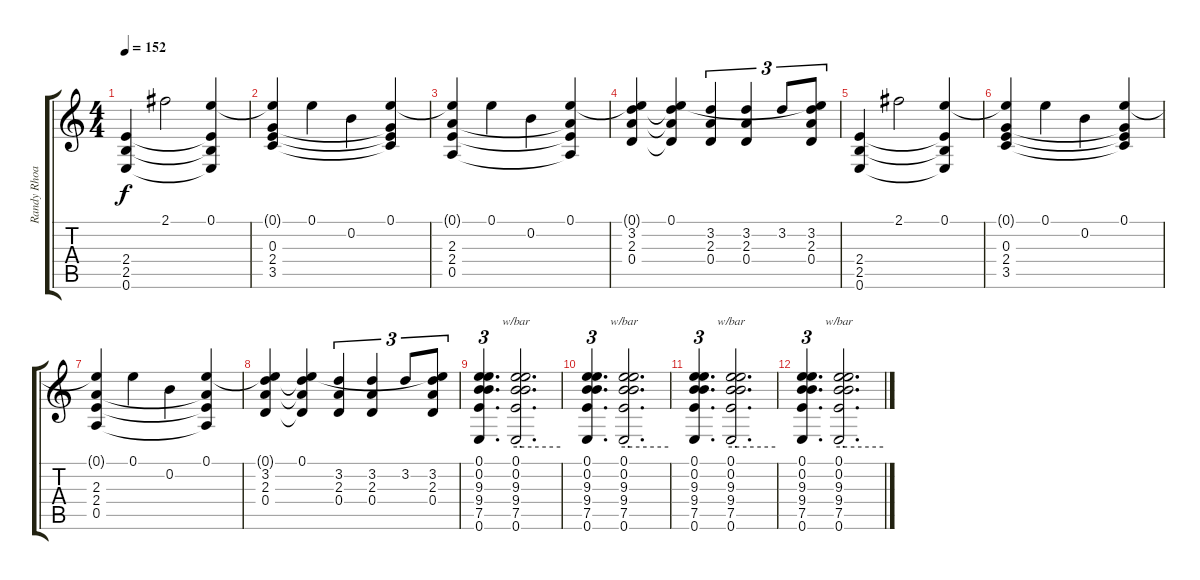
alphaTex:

\track ("Randy Rhoads" "Randy Rhoa") {instrument acousticguitarnylon}
\staff {score tabs}
\tuning (E4 B3 G3 D3 A2 E2) {hide}
\ts (4 4)
\tempo 152
\clef g2
\ks c
(2.4 2.5 0.6).4{dy f} 2.1.2 (0.1 2.4{t} 2.5{t} 0.6{t}).4 |
(0.1{t} 0.3 2.4 3.5).4 0.1.4 0.2.4 (0.1 0.3{t} 2.4{t} 3.5{t}).4 |
(0.1{t} 2.3 2.4 0.5).4 0.1.4 0.2.4 (0.1 2.3{t} 2.4{t} 0.5{t}).4 |
(0.1{t} 3.2 2.3 0.4).4 (0.1 3.2{t} 2.3{t} 0.4{t}).4 (3.2 2.3 0.4).4{tu (3 2)} (3.2 2.3 0.4).4{tu (3 2)} 3.2.8{tu (3 2)} (0.1{t} 3.2 2.3 0.4).8{tu (3 2)} |
(2.4 2.5 0.6).4 2.1.2 (0.1 2.4{t} 2.5{t} 0.6{t}).4 |
(0.1{t} 0.3 2.4 3.5).4 0.1.4 0.2.4 (0.1 0.3{t} 2.4{t} 3.5{t}).4 |
(0.1{t} 2.3 2.4 0.5).4 0.1.4 0.2.4 (0.1 2.3{t} 2.4{t} 0.5{t}).4 |
(0.1{t} 3.2 2.3 0.4).4 (0.1 3.2{t} 2.3{t} 0.4{t}).4 (3.2 2.3 0.4).4{tu (3 2)} (3.2 2.3 0.4).4{tu (3 2)} 3.2.8{tu (3 2)} (0.1{t} 3.2 2.3 0.4).8{tu (3 2)} |
(0.1 0.2 9.3 9.4 7.5 0.6).4{d tu (3 2)} (0.1{st} 0.2{st} 9.3{st} 9.4{st} 7.5{st} 0.6{st}).2{d tbe (hold default 0 0 60 0)} |
(0.1 0.2 9.3 9.4 7.5 0.6).4{d tu (3 2) volume 12} (0.1{st} 0.2{st} 9.3{st} 9.4{st} 7.5{st} 0.6{st}).2{d tbe (hold default 0 0 60 0)} |
(0.1 0.2 9.3 9.4 7.5 0.6).4{d tu (3 2) volume 8} (0.1{st} 0.2{st} 9.3{st} 9.4{st} 7.5{st} 0.6{st}).2{d tbe (hold default 0 0 60 0)} |
(0.1 0.2 9.3 9.4 7.5 0.6).4{d tu (3 2) volume 4} (0.1{st} 0.2{st} 9.3{st} 9.4{st} 7.5{st} 0.6{st}).2{d tbe (hold default 0 0 60 0)}
